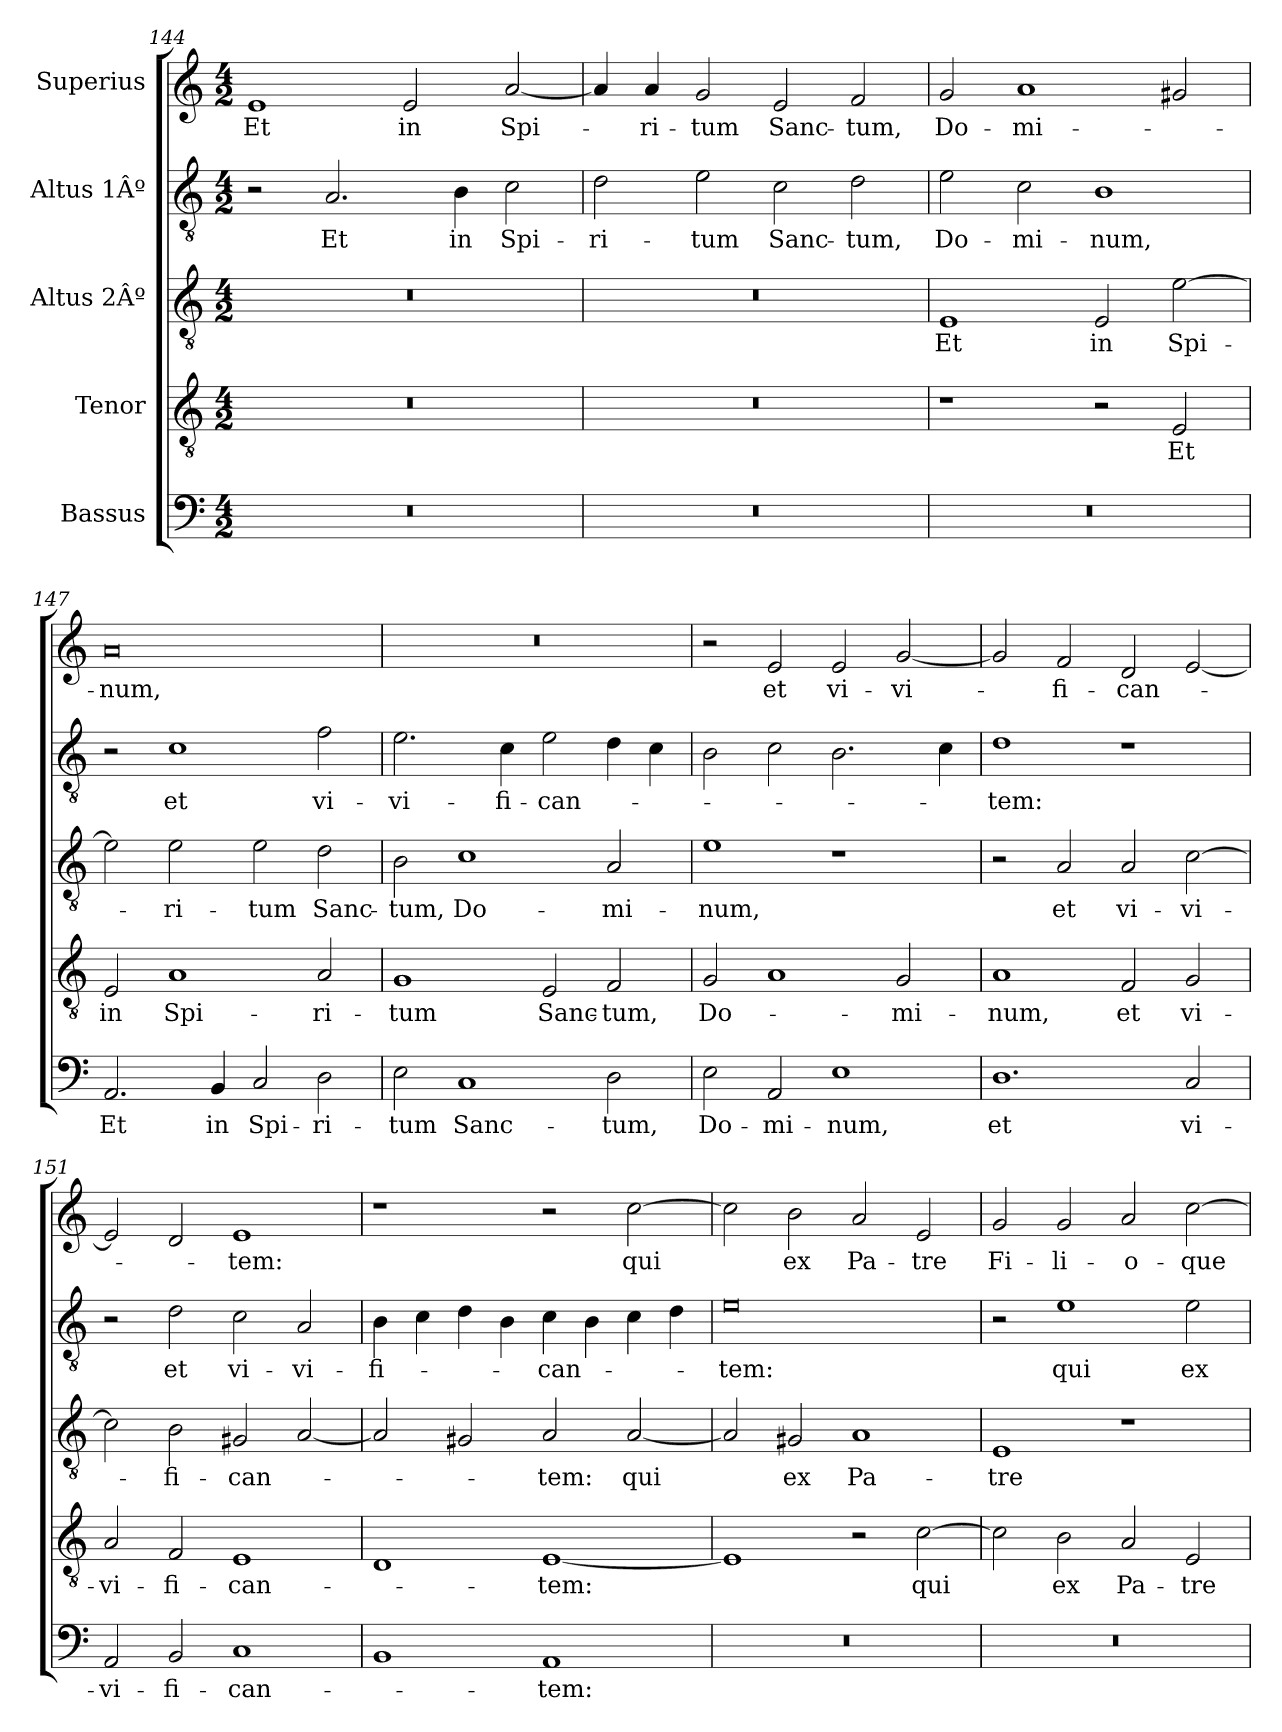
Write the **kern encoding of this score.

**kern	**text	**kern	**text	**kern	**text	**kern	**text	**kern	**text
*part5	*part5	*part4	*part4	*part3	*part3	*part2	*part2	*part1	*part1
*staff5	*staff5	*staff4	*staff4	*staff3	*staff3	*staff2	*staff2	*staff1	*staff1
*I"Bassus	*	*I"Tenor	*	*I"Altus 2Âº	*	*I"Altus 1Âº	*	*I"Superius	*
*clefF4	*	*clefGv2	*	*clefGv2	*	*clefGv2	*	*clefG2	*
*k[]	*	*k[]	*	*k[]	*	*k[]	*	*k[]	*
*M4/2	*	*M4/2	*	*M4/2	*	*M4/2	*	*M4/2	*
=144	=144	=144	=144	=144	=144	=144	=144	=144	=144
0r	.	0r	.	0r	.	2r	.	1e/	Et
.	.	.	.	.	.	2.A/	Et	.	.
.	.	.	.	.	.	.	.	2e/	in
.	.	.	.	.	.	4B\	in	.	.
.	.	.	.	.	.	2c\	Spi-	[2a/	Spi-
=145	=145	=145	=145	=145	=145	=145	=145	=145	=145
0r	.	0r	.	0r	.	2d\	-ri-	4a/]	.
.	.	.	.	.	.	.	.	4a/	-ri-
.	.	.	.	.	.	2e\	-tum	2g/	-tum
.	.	.	.	.	.	2c\	Sanc-	2e/	Sanc-
.	.	.	.	.	.	2d\	-tum,	2f/	-tum,
=146	=146	=146	=146	=146	=146	=146	=146	=146	=146
0r	.	1r	.	1E/	Et	2e\	Do-	2g/	Do-
.	.	.	.	.	.	2c\	-mi-	1a/	-mi-
.	.	2r	.	2E/	in	1B\	-num,	.	.
.	.	2E/	Et	[2e\	Spi-	.	.	2g#X/	.
=147	=147	=147	=147	=147	=147	=147	=147	=147	=147
2.AA/	Et	2E/	in	2e\]	.	2r	.	0a/	-num,
.	.	1A/	Spi-	2e\	-ri-	1c\	et	.	.
4BB/	in	.	.	.	.	.	.	.	.
2C/	Spi-	.	.	2e\	-tum	.	.	.	.
2D\	-ri-	2A/	-ri-	2d\	Sanc-	2f\	vi-	.	.
=148	=148	=148	=148	=148	=148	=148	=148	=148	=148
2E\	-tum	1G/	-tum	2B\	-tum,	2.e\	-vi-	0r	.
1C/	Sanc-	.	.	1c\	Do-	.	.	.	.
.	.	.	.	.	.	4c\	-fi-	.	.
.	.	2E/	Sanc-	.	.	2e\	-can-	.	.
2D\	-tum,	2F/	-tum,	2A/	-mi-	4d\	.	.	.
.	.	.	.	.	.	4c\	.	.	.
=149	=149	=149	=149	=149	=149	=149	=149	=149	=149
2E\	Do-	2G/	Do-	1e\	-num,	2B\	.	2r	.
2AA/	-mi-	1A/	.	.	.	2c\	.	2e/	et
1E\	-num,	.	.	1r	.	2.B\	.	2e/	vi-
.	.	2G/	-mi-	.	.	.	.	[2g/	-vi-
.	.	.	.	.	.	4c\	.	.	.
=150	=150	=150	=150	=150	=150	=150	=150	=150	=150
1.D\	et	1A/	-num,	2r	.	1d\	-tem:	2g/]	.
.	.	.	.	2A/	et	.	.	2f/	-fi-
.	.	2F/	et	2A/	vi-	1r	.	2d/	-can-
2C/	vi-	2G/	vi-	[2c\	-vi-	.	.	[2e/	.
=151	=151	=151	=151	=151	=151	=151	=151	=151	=151
2AA/	-vi-	2A/	-vi-	2c\]	.	2r	.	2e/]	.
2BB/	-fi-	2F/	-fi-	2B\	-fi-	2d\	et	2d/	.
1C/	-can-	1E/	-can-	2G#/	-can-	2c\	vi-	1e/	-tem:
.	.	.	.	[2A/	.	2A/	-vi-	.	.
=152	=152	=152	=152	=152	=152	=152	=152	=152	=152
1BB/	.	1D/	.	2A/]	.	4B\	-fi-	1r	.
.	.	.	.	.	.	4c\	.	.	.
.	.	.	.	2G#X/	.	4d\	.	.	.
.	.	.	.	.	.	4B\	.	.	.
1AA/	-tem:	[1E/	-tem:	2A/	-tem:	4c\	-can-	2r	.
.	.	.	.	.	.	4B\	.	.	.
.	.	.	.	[2A/	qui	4c\	.	[2cc\	qui
.	.	.	.	.	.	4d\	.	.	.
=153	=153	=153	=153	=153	=153	=153	=153	=153	=153
0r	.	1E/]	.	2A/]	.	0e\	-tem:	2cc\]	.
.	.	.	.	2G#X/	ex	.	.	2b\	ex
.	.	2r	.	1A/	Pa-	.	.	2a/	Pa-
.	.	[2c\	qui	.	.	.	.	2e/	-tre
=154	=154	=154	=154	=154	=154	=154	=154	=154	=154
0r	.	2c\]	.	1E/	-tre	2r	.	2g/	Fi-
.	.	2B\	ex	.	.	1e\	qui	2g/	-li-
.	.	2A/	Pa-	1r	.	.	.	2a/	-o-
.	.	2E/	-tre	.	.	2e\	ex	[2cc\	-que
=	=	=	=	=	=	=	=	=	=
*-	*-	*-	*-	*-	*-	*-	*-	*-	*-
